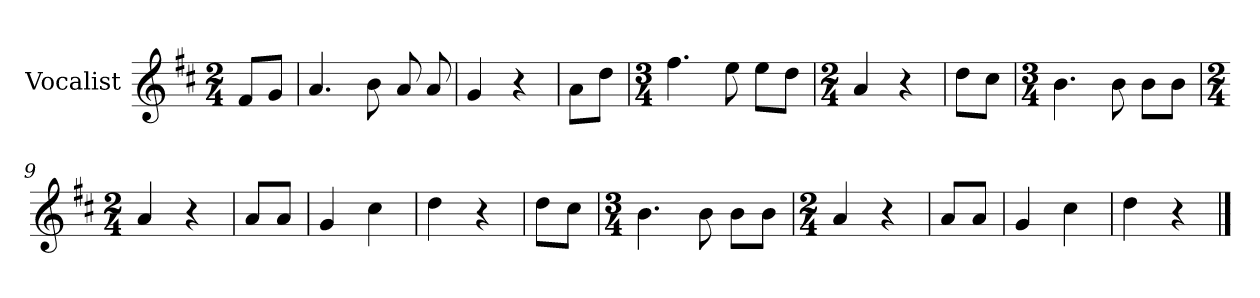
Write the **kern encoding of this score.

**kern
*part1
*staff1
*I"Vocalist
*k[f#c#]
*D:
*M2/4
=1
8f#L
8gJ
=2
4.a
8b
8a
8a
=3
4g
4r
=4
8aL
8ddJ
=5
*M3/4
4.ff#
8ee
8eeL
8ddJ
=6
*M2/4
4a
4r
=7
8ddL
8cc#J
=8
*M3/4
4.b
8b
8bL
8bJ
=9
*M2/4
4a
4r
=10
8aL
8aJ
=11
4g
4cc#
=12
4dd
4r
=13
8ddL
8cc#J
=14
*M3/4
4.b
8b
8bL
8bJ
=15
*M2/4
4a
4r
=16
8aL
8aJ
=17
4g
4cc#
=18
4dd
4r
==
*-
